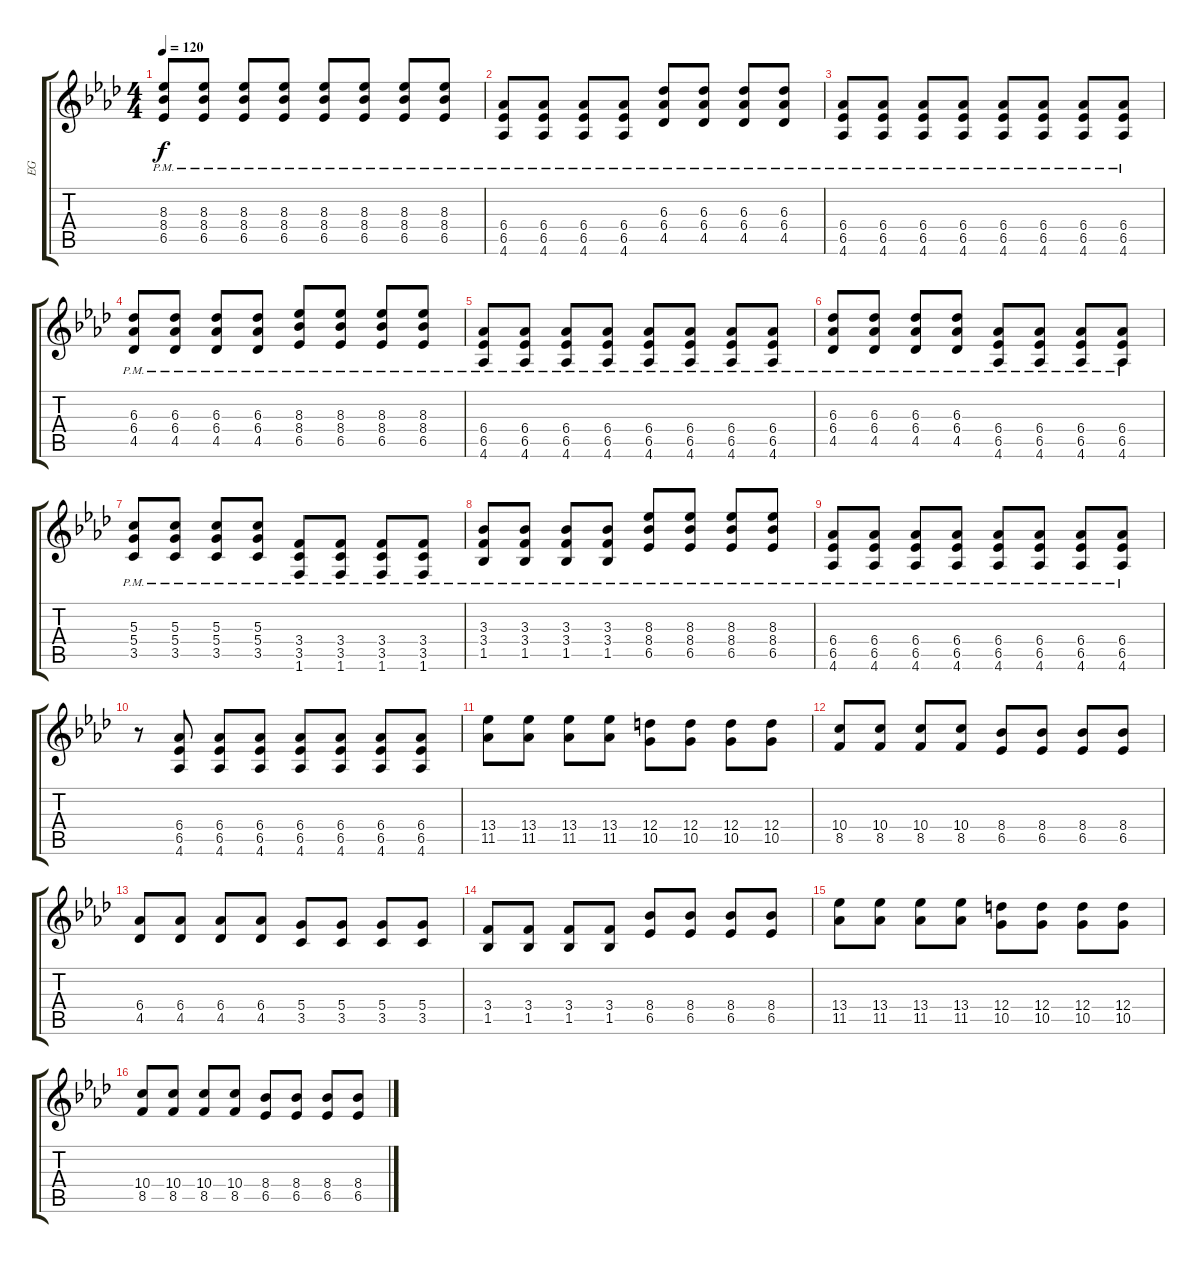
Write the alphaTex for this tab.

\track ("EG" "EG") {instrument overdrivenguitar}
\staff {score tabs}
\tuning (E4 B3 G3 D3 A2 E2) {hide}
\ts (4 4)
\tempo 120
\clef g2
\ks ab
(8.3 8.4{pm} 6.5{pm}).8{dy f} (8.3 8.4{pm} 6.5{pm}).8 (8.3 8.4{pm} 6.5{pm}).8 (8.3 8.4{pm} 6.5{pm}).8 (8.3 8.4{pm} 6.5{pm}).8 (8.3 8.4{pm} 6.5{pm}).8 (8.3 8.4{pm} 6.5{pm}).8 (8.3 8.4{pm} 6.5{pm}).8 |
(6.4 6.5{pm} 4.6{pm}).8 (6.4 6.5{pm} 4.6{pm}).8 (6.4 6.5{pm} 4.6{pm}).8 (6.4 6.5{pm} 4.6{pm}).8 (6.3 6.4{pm} 4.5{pm}).8 (6.3 6.4{pm} 4.5{pm}).8 (6.3 6.4{pm} 4.5{pm}).8 (6.3 6.4{pm} 4.5{pm}).8 |
(6.4 6.5{pm} 4.6{pm}).8 (6.4 6.5{pm} 4.6{pm}).8 (6.4 6.5{pm} 4.6{pm}).8 (6.4 6.5{pm} 4.6{pm}).8 (6.4 6.5{pm} 4.6{pm}).8 (6.4 6.5{pm} 4.6{pm}).8 (6.4 6.5{pm} 4.6{pm}).8 (6.4 6.5{pm} 4.6{pm}).8 |
(6.3 6.4{pm} 4.5{pm}).8 (6.3 6.4{pm} 4.5{pm}).8 (6.3 6.4{pm} 4.5{pm}).8 (6.3 6.4{pm} 4.5{pm}).8 (8.3 8.4{pm} 6.5{pm}).8 (8.3 8.4{pm} 6.5{pm}).8 (8.3 8.4{pm} 6.5{pm}).8 (8.3 8.4{pm} 6.5{pm}).8 |
(6.4 6.5{pm} 4.6{pm}).8 (6.4 6.5{pm} 4.6{pm}).8 (6.4 6.5{pm} 4.6{pm}).8 (6.4 6.5{pm} 4.6{pm}).8 (6.4 6.5{pm} 4.6{pm}).8 (6.4 6.5{pm} 4.6{pm}).8 (6.4 6.5{pm} 4.6{pm}).8 (6.4 6.5{pm} 4.6{pm}).8 |
(6.3 6.4{pm} 4.5{pm}).8 (6.3 6.4{pm} 4.5{pm}).8 (6.3 6.4{pm} 4.5{pm}).8 (6.3 6.4{pm} 4.5{pm}).8 (6.4 6.5{pm} 4.6{pm}).8 (6.4 6.5{pm} 4.6{pm}).8 (6.4 6.5{pm} 4.6{pm}).8 (6.4 6.5{pm} 4.6{pm}).8 |
(5.3 5.4{pm} 3.5{pm}).8 (5.3 5.4{pm} 3.5{pm}).8 (5.3 5.4{pm} 3.5{pm}).8 (5.3 5.4{pm} 3.5{pm}).8 (3.4 3.5{pm} 1.6{pm}).8 (3.4 3.5{pm} 1.6{pm}).8 (3.4 3.5{pm} 1.6{pm}).8 (3.4 3.5{pm} 1.6{pm}).8 |
(3.3 3.4{pm} 1.5{pm}).8 (3.3 3.4{pm} 1.5{pm}).8 (3.3 3.4{pm} 1.5{pm}).8 (3.3 3.4{pm} 1.5{pm}).8 (8.3 8.4{pm} 6.5{pm}).8 (8.3 8.4{pm} 6.5{pm}).8 (8.3 8.4{pm} 6.5{pm}).8 (8.3 8.4{pm} 6.5{pm}).8 |
(6.4 6.5{pm} 4.6{pm}).8 (6.4 6.5{pm} 4.6{pm}).8 (6.4 6.5{pm} 4.6{pm}).8 (6.4 6.5{pm} 4.6{pm}).8 (6.4 6.5{pm} 4.6{pm}).8 (6.4 6.5{pm} 4.6{pm}).8 (6.4 6.5{pm} 4.6{pm}).8 (6.4 6.5{pm} 4.6{pm}).8 |
r.8 (6.4 6.5 4.6).8 (6.4 6.5 4.6).8 (6.4 6.5 4.6).8 (6.4 6.5 4.6).8 (6.4 6.5 4.6).8 (6.4 6.5 4.6).8 (6.4 6.5 4.6).8 |
(13.4 11.5).8 (13.4 11.5).8 (13.4 11.5).8 (13.4 11.5).8 (12.4 10.5).8 (12.4 10.5).8 (12.4 10.5).8 (12.4 10.5).8 |
(10.4 8.5).8 (10.4 8.5).8 (10.4 8.5).8 (10.4 8.5).8 (8.4 6.5).8 (8.4 6.5).8 (8.4 6.5).8 (8.4 6.5).8 |
(6.4 4.5).8 (6.4 4.5).8 (6.4 4.5).8 (6.4 4.5).8 (5.4 3.5).8 (5.4 3.5).8 (5.4 3.5).8 (5.4 3.5).8 |
(3.4 1.5).8 (3.4 1.5).8 (3.4 1.5).8 (3.4 1.5).8 (8.4 6.5).8 (8.4 6.5).8 (8.4 6.5).8 (8.4 6.5).8 |
(13.4 11.5).8 (13.4 11.5).8 (13.4 11.5).8 (13.4 11.5).8 (12.4 10.5).8 (12.4 10.5).8 (12.4 10.5).8 (12.4 10.5).8 |
(10.4 8.5).8 (10.4 8.5).8 (10.4 8.5).8 (10.4 8.5).8 (8.4 6.5).8 (8.4 6.5).8 (8.4 6.5).8 (8.4 6.5).8
